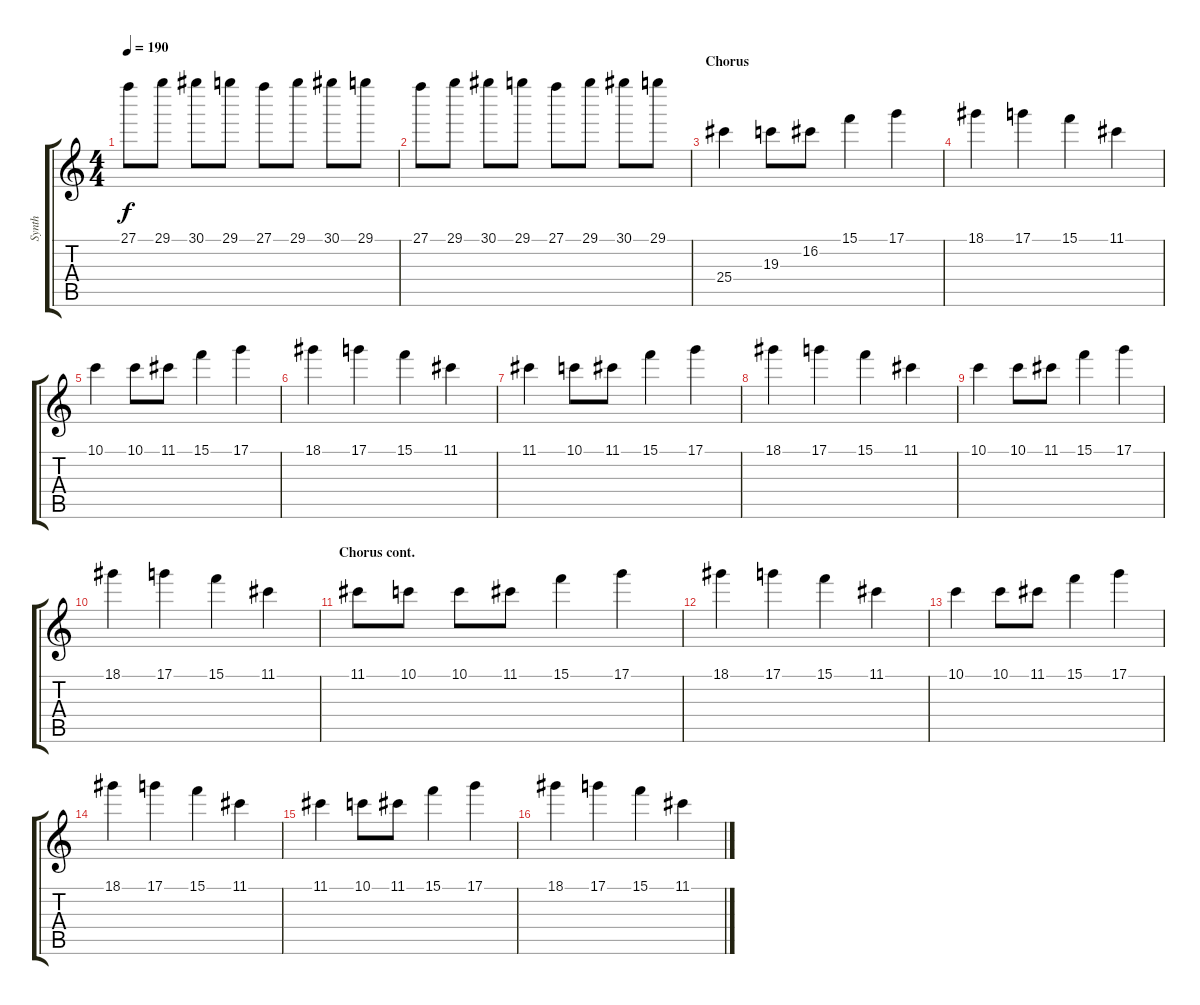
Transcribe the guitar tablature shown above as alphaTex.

\track ("Synth" "Synth") {instrument electricguitarclean}
\staff {score tabs}
\tuning (D4 A3 F3 C3 G2 C2) {hide}
\ts (4 4)
\tempo 190
\clef g2
\ks aminor
27.1.8{dy f} 29.1.8 30.1.8 29.1.8 27.1.8 29.1.8 30.1.8 29.1.8 |
27.1.8 29.1.8 30.1.8 29.1.8 27.1.8 29.1.8 30.1.8 29.1.8 |
\section ("" "Chorus")
25.4.4 19.3.8 16.2.8 15.1.4 17.1.4 |
18.1.4 17.1.4 15.1.4 11.1.4 |
10.1.4 10.1.8 11.1.8 15.1.4 17.1.4 |
18.1.4 17.1.4 15.1.4 11.1.4 |
11.1.4 10.1.8 11.1.8 15.1.4 17.1.4 |
18.1.4 17.1.4 15.1.4 11.1.4 |
10.1.4 10.1.8 11.1.8 15.1.4 17.1.4 |
18.1.4 17.1.4 15.1.4 11.1.4 |
\section ("" "Chorus cont.")
11.1.8 10.1.8 10.1.8 11.1.8 15.1.4 17.1.4 |
18.1.4 17.1.4 15.1.4 11.1.4 |
10.1.4 10.1.8 11.1.8 15.1.4 17.1.4 |
18.1.4 17.1.4 15.1.4 11.1.4 |
11.1.4 10.1.8 11.1.8 15.1.4 17.1.4 |
18.1.4 17.1.4 15.1.4 11.1.4
